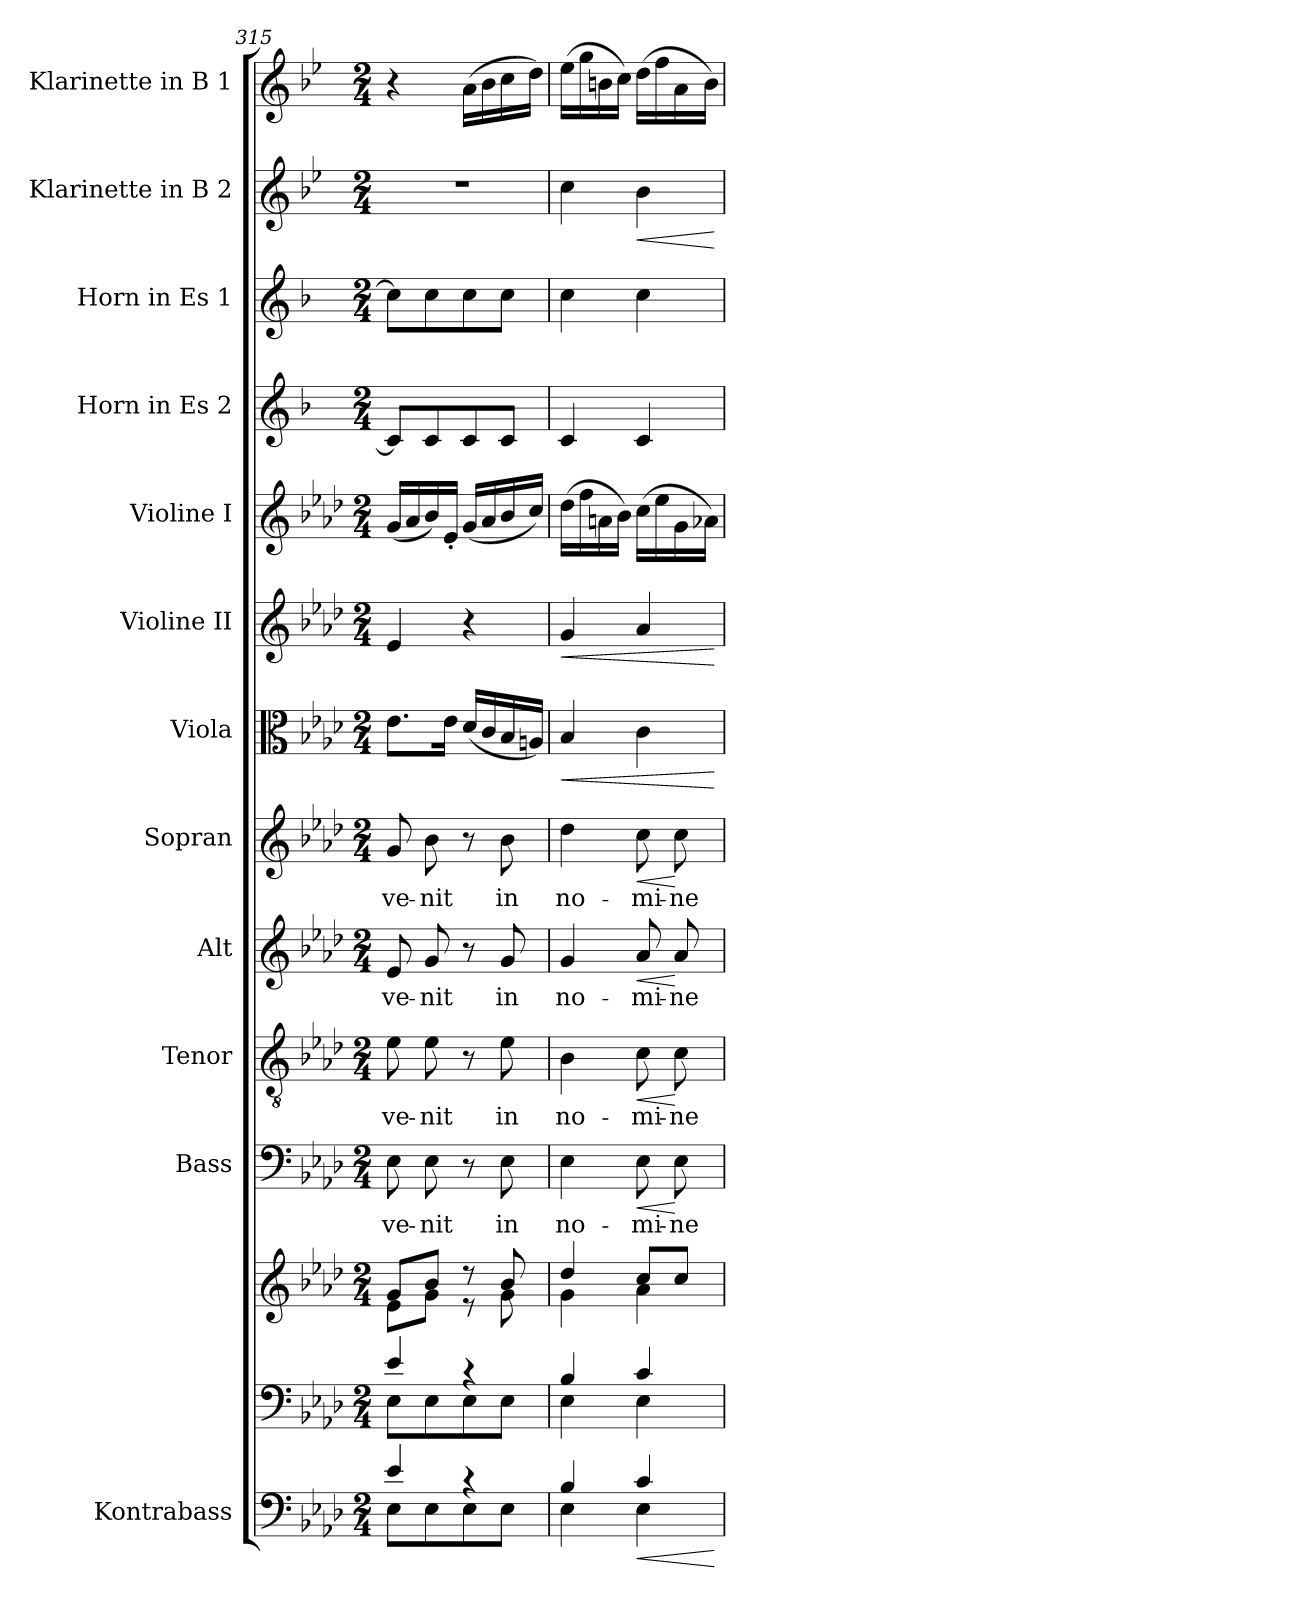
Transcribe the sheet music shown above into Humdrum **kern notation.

**kern	**dynam	**kern	**kern	**kern	**text	**dynam	**kern	**text	**dynam	**kern	**text	**dynam	**kern	**text	**dynam	**kern	**dynam	**kern	**dynam	**kern	**kern	**kern	**kern	**dynam	**kern
*part13	*part13	*part12	*part12	*part11	*part11	*part11	*part10	*part10	*part10	*part9	*part9	*part9	*part8	*part8	*part8	*part7	*part7	*part6	*part6	*part5	*part4	*part3	*part2	*part2	*part1
*staff14	*staff14	*staff13	*staff12	*staff11	*staff11	*staff11	*staff10	*staff10	*staff10	*staff9	*staff9	*staff9	*staff8	*staff8	*staff8	*staff7	*staff7	*staff6	*staff6	*staff5	*staff4	*staff3	*staff2	*staff2	*staff1
*I"Kontrabass	*	*	*	*I"Bass	*	*	*I"Tenor	*	*	*I"Alt	*	*	*I"Sopran	*	*	*I"Viola	*	*I"Violine II	*	*I"Violine I	*I"Horn in Es 2	*I"Horn in Es 1	*I"Klarinette in B 2	*	*I"Klarinette in B 1
*I'Kb.	*	*	*	*I'B	*	*	*I'T	*	*	*I'A	*	*	*I'S	*	*	*I'Vla.	*	*I'Vl. II	*	*I'Vl. I	*I'Hrn. 2	*I'Hrn. 1	*	*	*
*clefF4	*	*clefF4	*clefG2	*clefF4	*	*	*clefGv2	*	*	*clefG2	*	*	*clefG2	*	*	*clefC3	*	*clefG2	*	*clefG2	*clefG2	*clefG2	*clefG2	*	*clefG2
*ITrd7c12	*	*	*	*	*	*	*	*	*	*	*	*	*	*	*	*	*	*	*	*	*ITrd5c9	*ITrd5c9	*ITrd1c2	*	*ITrd1c2
*k[b-e-a-d-]	*	*k[b-e-a-d-]	*k[b-e-a-d-]	*k[b-e-a-d-]	*	*	*k[b-e-a-d-]	*	*	*k[b-e-a-d-]	*	*	*k[b-e-a-d-]	*	*	*k[b-e-a-d-]	*	*k[b-e-a-d-]	*	*k[b-e-a-d-]	*k[b-e-a-d-]	*k[b-e-a-d-]	*k[b-e-a-d-]	*	*k[b-e-a-d-]
*A-:	*	*A-:	*A-:	*A-:	*	*	*A-:	*	*	*A-:	*	*	*A-:	*	*	*A-:	*	*A-:	*	*A-:	*A-:	*A-:	*A-:	*	*A-:
*M2/4	*	*M2/4	*M2/4	*M2/4	*	*	*M2/4	*	*	*M2/4	*	*	*M2/4	*	*	*M2/4	*	*M2/4	*	*M2/4	*M2/4	*M2/4	*M2/4	*	*M2/4
=315	=315	=315	=315	=315	=315	=315	=315	=315	=315	=315	=315	=315	=315	=315	=315	=315	=315	=315	=315	=315	=315	=315	=315	=315	=315
*^	*	*^	*^	*	*	*	*	*	*	*	*	*	*	*	*	*	*	*	*	*	*	*	*	*	*
!	!	!	!	!	!	!	!	!LO:LY:b	!	!	!LO:LY:b	!	!	!LO:LY:b	!	!	!LO:LY:b	!	!	!	!	!	!	!	!	!	!	!
4E-/	8EE-\L	.	4e-/	8E-\L	8g/L	8e-\L	8E-\	ve-	.	8e-\	ve-	.	8e-/	ve-	.	8g/	ve-	.	8.e-\L	.	4e-/	.	(<16g/LL	8E-/L]	8e-\L]	2r	.	4r
.	.	.	.	.	.	.	.	.	.	.	.	.	.	.	.	.	.	.	.	.	.	.	16a-/	.	.	.	.	.
!	!	!	!	!	!	!	!	!LO:LY:b	!	!	!LO:LY:b	!	!	!LO:LY:b	!	!	!LO:LY:b	!	!	!	!	!	!	!	!	!	!	!
.	8EE-\	.	.	8E-\	8b-/J	8g\J	8E-\	-nit	.	8e-\	-nit	.	8g/	-nit	.	8b-\	-nit	.	.	.	.	.	16b-/)	8E-/	8e-\	.	.	.
.	.	.	.	.	.	.	.	.	.	.	.	.	.	.	.	.	.	.	16e-\Jk	.	.	.	16e-'</JJ	.	.	.	.	.
4rc	8EE-\	.	4rc	8E-\	8r	8r	8r	.	.	8r	.	.	8r	.	.	8r	.	.	(<16d-/LL	.	4r	.	(<16g/LL	8E-/	8e-\	.	.	(>16g\LL
.	.	.	.	.	.	.	.	.	.	.	.	.	.	.	.	.	.	.	16c/	.	.	.	16a-/	.	.	.	.	16a-\
!	!	!	!	!	!	!	!	!LO:LY:b	!	!	!LO:LY:b	!	!	!LO:LY:b	!	!	!LO:LY:b	!	!	!	!	!	!	!	!	!	!	!
.	8EE-\J	.	.	8E-\J	8b-/	8g\	8E-\	in	.	8e-\	in	.	8g/	in	.	8b-\	in	.	16B-/	.	.	.	16b-/	8E-/J	8e-\J	.	.	16b-\
.	.	.	.	.	.	.	.	.	.	.	.	.	.	.	.	.	.	.	16An/JJ)	.	.	.	16cc/JJ)	.	.	.	.	16cc\JJ)
=316	=316	=316	=316	=316	=316	=316	=316	=316	=316	=316	=316	=316	=316	=316	=316	=316	=316	=316	=316	=316	=316	=316	=316	=316	=316	=316	=316	=316
!	!	!	!	!	!	!	!	!LO:LY:b	!	!	!LO:LY:b	!	!	!LO:LY:b	!	!	!LO:LY:b	!	!	!LO:HP:b	!	!LO:HP:b	!	!	!	!	!	!
4BB-/	4EE-\	.	4B-/	4E-\	4dd-/	4g\	4E-\	no-	.	4B-\	no-	.	4g/	no-	.	4dd-\	no-	.	4B-/	<	4g/	<	(>16dd-\LL	4E-/	4e-\	4b-\	.	(>16dd-\LL
.	.	.	.	.	.	.	.	.	.	.	.	.	.	.	.	.	.	.	.	.	.	.	16ff\	.	.	.	.	16ff\
.	.	.	.	.	.	.	.	.	.	.	.	.	.	.	.	.	.	.	.	.	.	.	16an\	.	.	.	.	16an\
.	.	.	.	.	.	.	.	.	.	.	.	.	.	.	.	.	.	.	.	.	.	.	16b-\JJ)	.	.	.	.	16b-\JJ)
!	!	!LO:HP:b	!	!	!	!	!	!LO:LY:b	!LO:HP:b	!	!LO:LY:b	!LO:HP:b	!	!LO:LY:b	!LO:HP:b	!	!LO:LY:b	!LO:HP:b	!	!	!	!	!	!	!	!	!LO:HP:b	!
4C/	4EE-\	<	4c/	4E-\	8cc/L	4a-\	8E-\	-mi-	<	8c\	-mi-	<	8a-/	-mi-	<	8cc\	-mi-	<	4c\	.	4a-/	.	(>16cc\LL	4E-/	4e-\	4a-\	<	(>16cc\LL
.	.	.	.	.	.	.	.	.	.	.	.	.	.	.	.	.	.	.	.	.	.	.	16ee-\	.	.	.	.	16ee-\
!	!	!	!	!	!	!	!	!LO:LY:b	!	!	!LO:LY:b	!	!	!LO:LY:b	!	!	!LO:LY:b	!	!	!	!	!	!	!	!	!	!	!
.	.	.	.	.	8cc/J	.	8E-\	-ne	[	8c\	-ne	[	8a-/	-ne	[	8cc\	-ne	[	.	.	.	.	16g\	.	.	.	.	16g\
.	.	.	.	.	.	.	.	.	.	.	.	.	.	.	.	.	.	.	.	.	.	.	16a-X\JJ)	.	.	.	.	16a\JJ)
*v	*v	*	*	*	*	*	*	*	*	*	*	*	*	*	*	*	*	*	*	*	*	*	*	*	*	*	*	*
*	*	*v	*v	*	*	*	*	*	*	*	*	*	*	*	*	*	*	*	*	*	*	*	*	*	*	*	*
*	*	*	*v	*v	*	*	*	*	*	*	*	*	*	*	*	*	*	*	*	*	*	*	*	*	*	*
.	[	.	.	.	.	.	.	.	.	.	.	.	.	.	.	.	[	.	[	.	.	.	.	[	.
=	=	=	=	=	=	=	=	=	=	=	=	=	=	=	=	=	=	=	=	=	=	=	=	=	=
*-	*-	*-	*-	*-	*-	*-	*-	*-	*-	*-	*-	*-	*-	*-	*-	*-	*-	*-	*-	*-	*-	*-	*-	*-	*-
